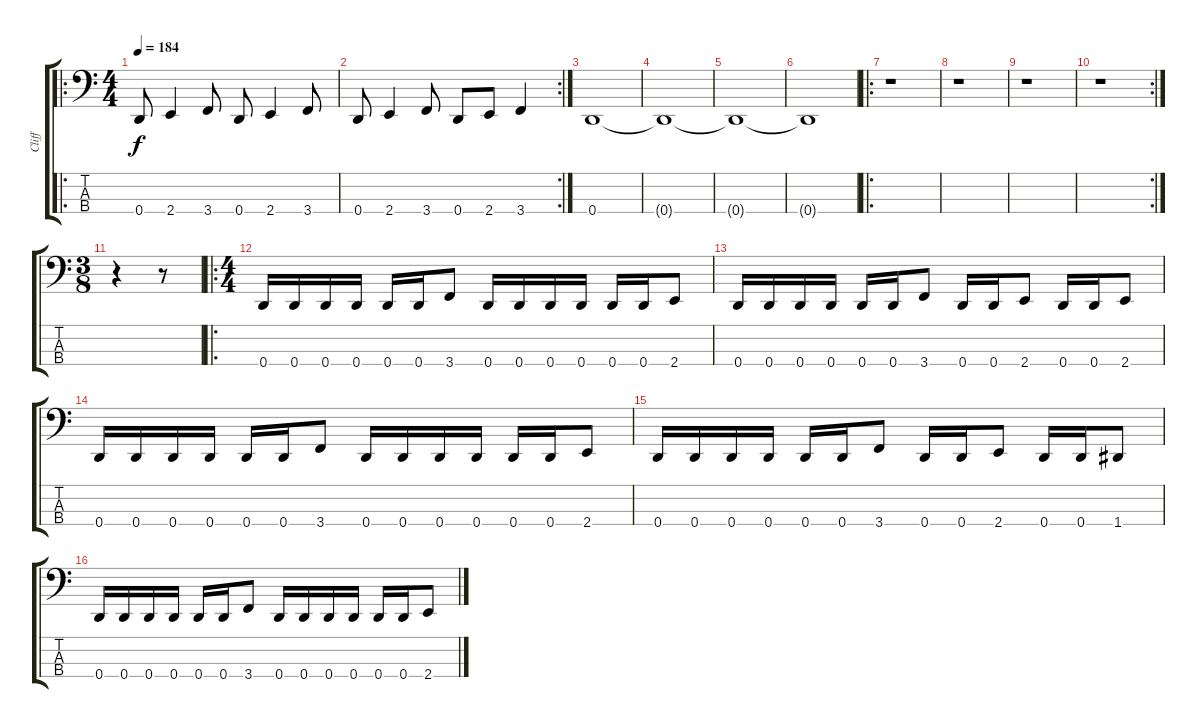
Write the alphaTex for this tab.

\track ("Cliff" "Cliff") {instrument electricbassfinger}
\staff {score tabs}
\tuning (F2 C2 G1 D1) {hide}
\ro
\ts (4 4)
\tempo 184
\clef f4
\ks c
0.4.8{dy f} 2.4.4 3.4.8 0.4.8 2.4.4 3.4.8 |
\rc 2
0.4.8 2.4.4 3.4.8 0.4.8 2.4.8 3.4.4 |
0.4.1 |
0.4{t}.1 |
0.4{t}.1 |
0.4{t}.1 |
\ro
r.1 |
r.1 |
r.1 |
\rc 2
r.1 |
\ts (3 8)
r.4 r.8 |
\ro
\ts (4 4)
0.4.16 0.4.16 0.4.16 0.4.16 0.4.16 0.4.16 3.4.8 0.4.16 0.4.16 0.4.16 0.4.16 0.4.16 0.4.16 2.4.8 |
0.4.16 0.4.16 0.4.16 0.4.16 0.4.16 0.4.16 3.4.8 0.4.16 0.4.16 2.4.8 0.4.16 0.4.16 2.4.8 |
0.4.16 0.4.16 0.4.16 0.4.16 0.4.16 0.4.16 3.4.8 0.4.16 0.4.16 0.4.16 0.4.16 0.4.16 0.4.16 2.4.8 |
0.4.16 0.4.16 0.4.16 0.4.16 0.4.16 0.4.16 3.4.8 0.4.16 0.4.16 2.4.8 0.4.16 0.4.16 1.4.8 |
0.4.16 0.4.16 0.4.16 0.4.16 0.4.16 0.4.16 3.4.8 0.4.16 0.4.16 0.4.16 0.4.16 0.4.16 0.4.16 2.4.8
